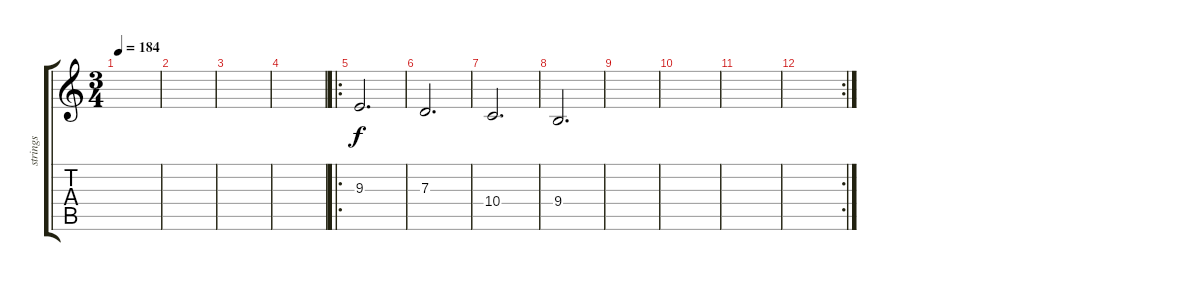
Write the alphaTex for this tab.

\track ("strings" "strings") {instrument viola}
\staff {score tabs}
\tuning (E4 B3 G3 D3 A2 E2) {hide}
\ts (3 4)
\tempo 184
\clef g2
\ks c
|
|
|
|
\ro
9.3.2{d} |
7.3.2{d} |
10.4.2{d} |
9.4.2{d} |
|
|
|
\rc 2
